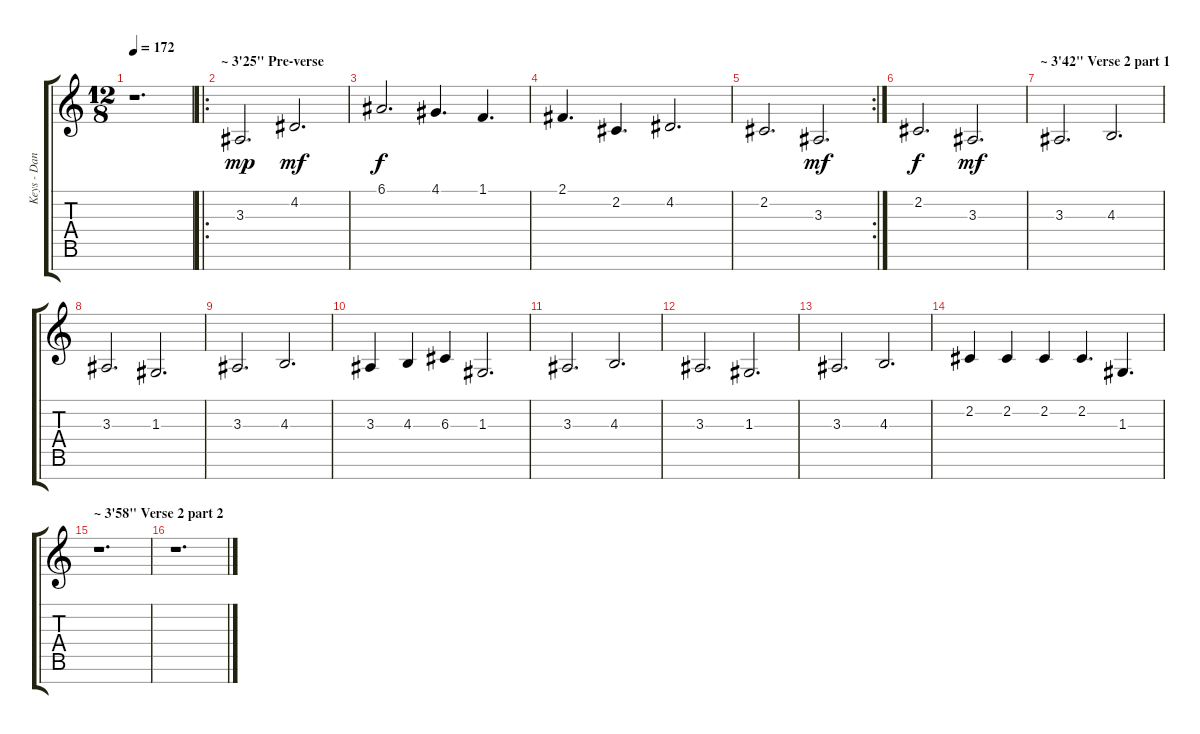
\track ("Keys - Daniel Fischer" "Keys - Dan") {instrument oboe}
\staff {score tabs}
\tuning (E4 B3 G3 D3 A2 E2 B1) {hide}
\ts (12 8)
\tempo 172
\clef g2
\ks c
r.1{d dy f} |
\ro
\section ("" "~ 3'25\" Pre-verse")
3.3.2{d dy mp} 4.2.2{d dy mf} |
6.1.2{d dy f} 4.1.4{d} 1.1.4{d} |
2.1.4{d} 2.2.4{d} 4.2.2{d} |
\rc 2
2.2.2{d} 3.3.2{d dy mf} |
2.2.2{d dy f} 3.3.2{d dy mf} |
\section ("" "~ 3'42\" Verse 2 part 1")
3.3.2{d} 4.3.2{d} |
3.3.2{d} 1.3.2{d} |
3.3.2{d} 4.3.2{d} |
3.3.4 4.3.4 6.3.4 1.3.2{d} |
3.3.2{d} 4.3.2{d} |
3.3.2{d} 1.3.2{d} |
3.3.2{d} 4.3.2{d} |
2.2.4 2.2.4 2.2.4 2.2.4{d} 1.3.4{d} |
\section ("" "~ 3'58\" Verse 2 part 2")
r.1{d} |
r.1{d}
